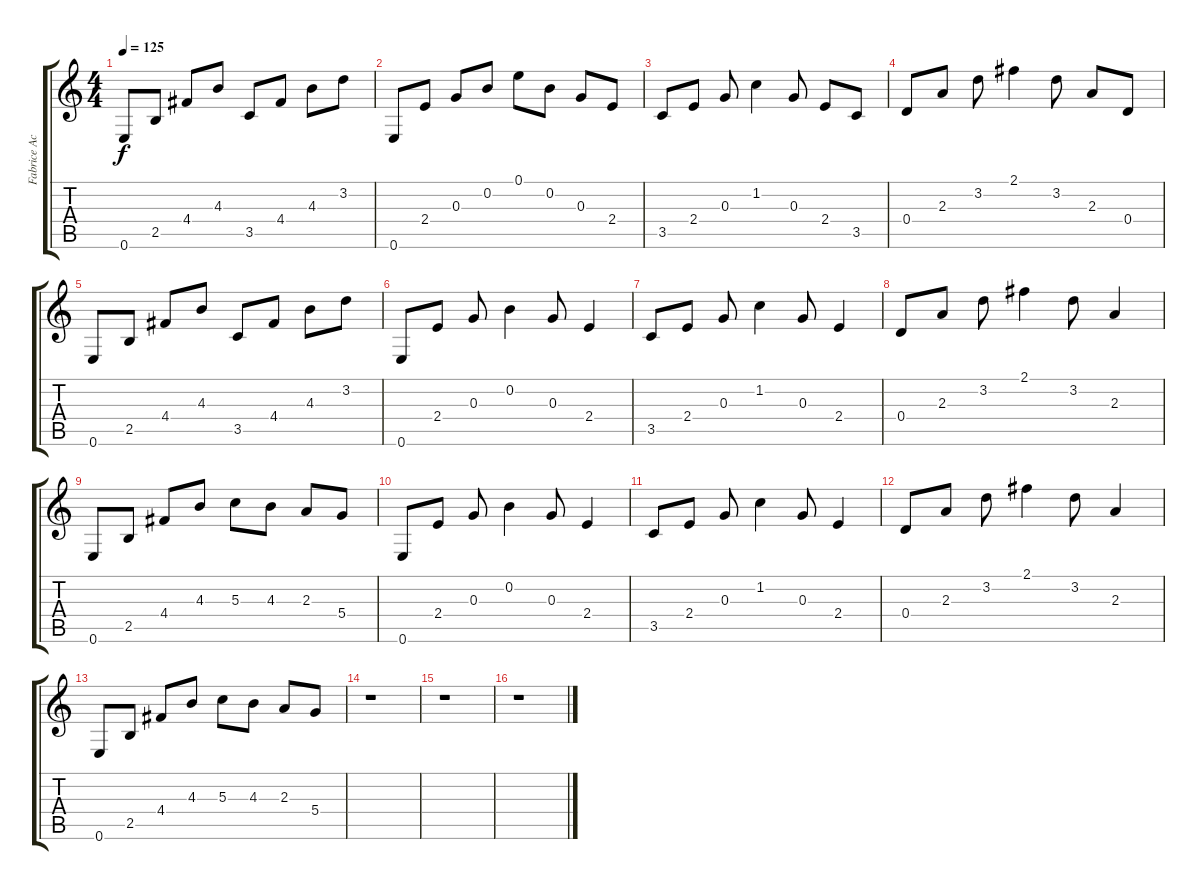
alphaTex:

\track ("Fabrice Acoustique" "Fabrice Ac") {instrument acousticguitarsteel}
\staff {score tabs}
\tuning (E4 B3 G3 D3 A2 E2) {hide}
\ts (4 4)
\tempo 125
\clef g2
\ks c
0.6.8{dy f} 2.5.8 4.4.8 4.3.8 3.5.8 4.4.8 4.3.8 3.2.8 |
0.6.8 2.4.8 0.3.8 0.2.8 0.1.8 0.2.8 0.3.8 2.4.8 |
3.5.8 2.4.8 0.3.8 1.2.4 0.3.8 2.4.8 3.5.8 |
0.4.8 2.3.8 3.2.8 2.1.4 3.2.8 2.3.8 0.4.8 |
0.6.8 2.5.8 4.4.8 4.3.8 3.5.8 4.4.8 4.3.8 3.2.8 |
0.6.8 2.4.8 0.3.8 0.2.4 0.3.8 2.4.4 |
3.5.8 2.4.8 0.3.8 1.2.4 0.3.8 2.4.4 |
0.4.8 2.3.8 3.2.8 2.1.4 3.2.8 2.3.4 |
0.6.8 2.5.8 4.4.8 4.3.8 5.3.8 4.3.8 2.3.8 5.4.8 |
0.6.8 2.4.8 0.3.8 0.2.4 0.3.8 2.4.4 |
3.5.8 2.4.8 0.3.8 1.2.4 0.3.8 2.4.4 |
0.4.8 2.3.8 3.2.8 2.1.4 3.2.8 2.3.4 |
0.6.8 2.5.8 4.4.8 4.3.8 5.3.8 4.3.8 2.3.8 5.4.8 |
r.1 |
r.1 |
r.1
